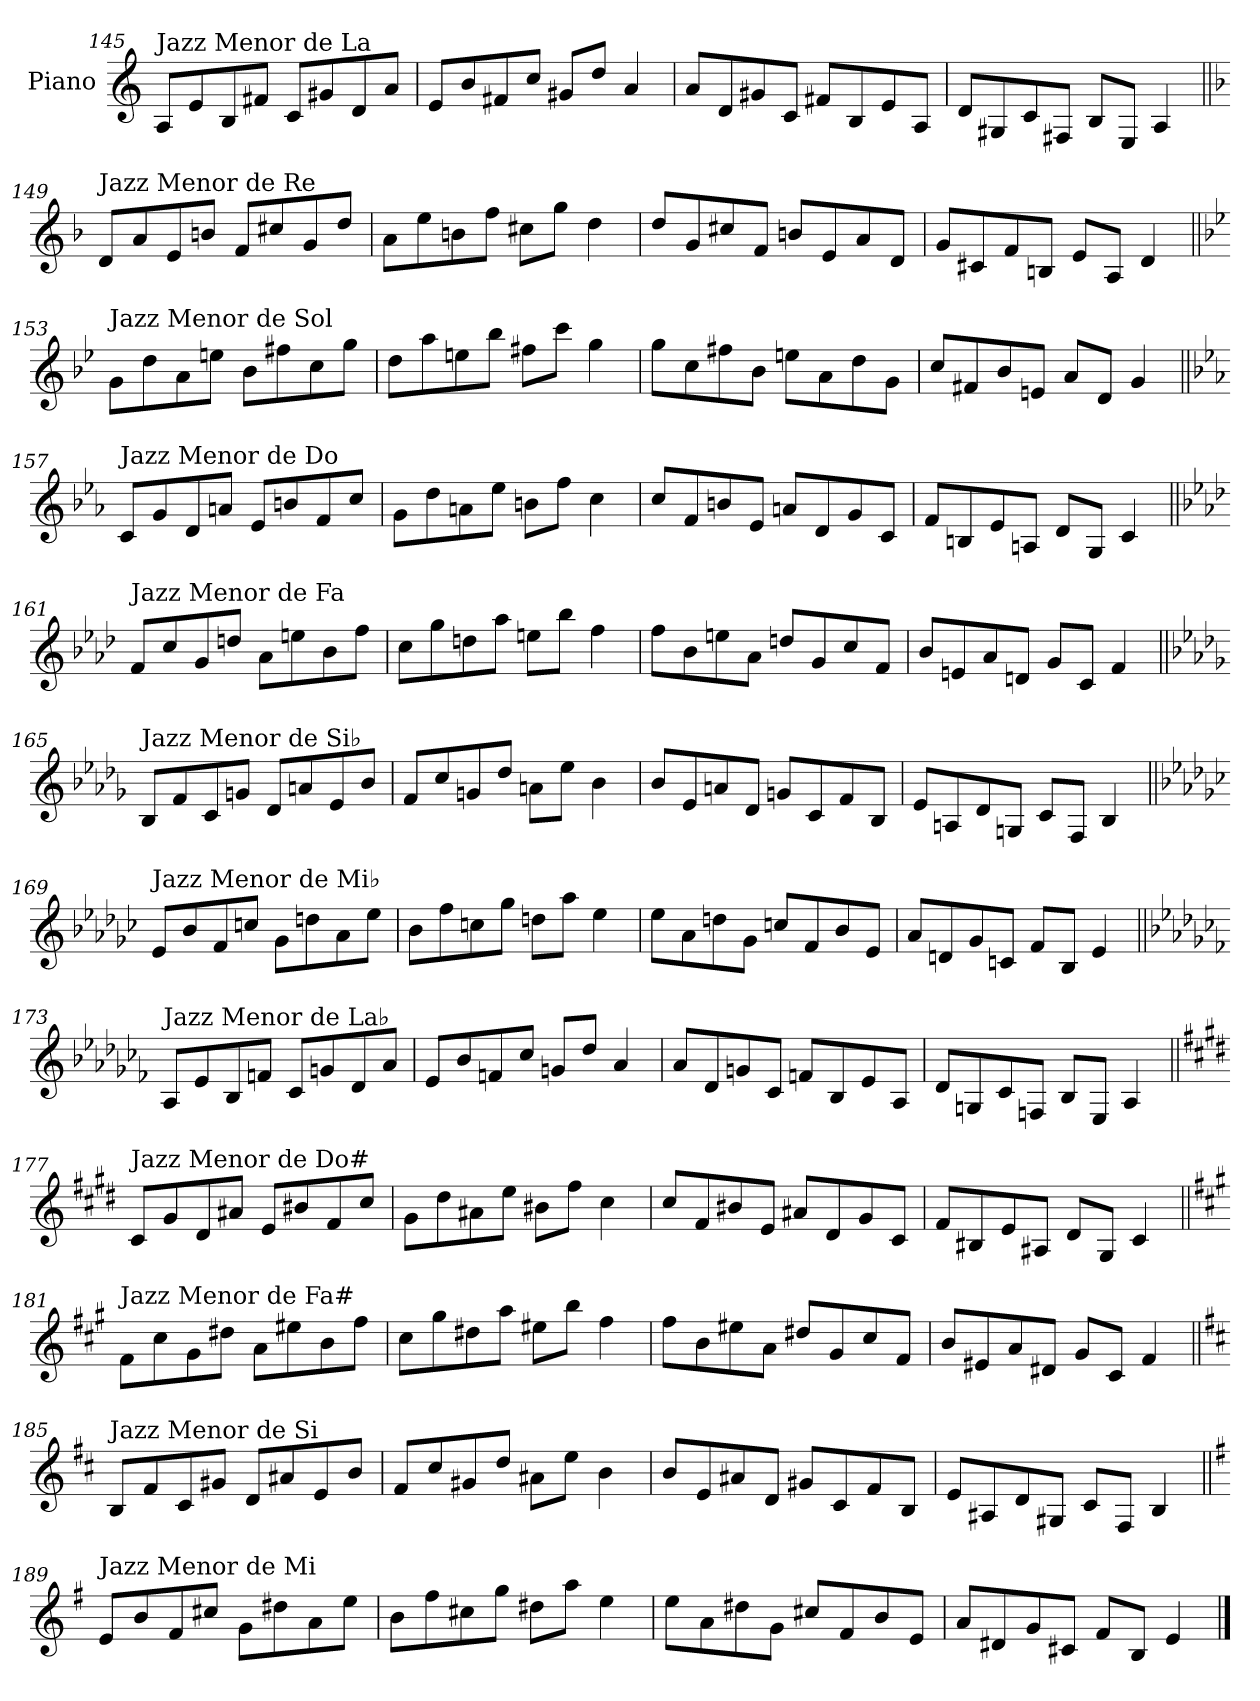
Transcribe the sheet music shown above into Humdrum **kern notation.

**kern
*part1
*staff1
*I"Piano
*I'Pno.
!!LO:PB:g=z
*clefG2
*k[]
=145
!LO:TX:a:t=Jazz Menor de La
8A/L
8e/
8B/
8f#X/J
8c/L
8g#X/
8d/
8a/J
=146
8e/L
8b/
8f#X/
8cc/J
8g#X/L
8dd/J
4a/
=147
8a/L
8d/
8g#X/
8c/J
8f#X/L
8B/
8e/
8A/J
=148
8d/L
8G#X/
8c/
8F#X/J
8B/L
8E/J
4A/
!!LO:LB:g=z
=149||
*k[b-]
!LO:TX:a:t=Jazz Menor de Re
8d/L
8a/
8e/
8bn/J
8f/L
8cc#X/
8g/
8dd/J
=150
8a\L
8ee\
8bn\
8ff\J
8cc#X\L
8gg\J
4dd\
=151
8dd/L
8g/
8cc#X/
8f/J
8bn/L
8e/
8a/
8d/J
=152
8g/L
8c#X/
8f/
8Bn/J
8e/L
8A/J
4d/
!!LO:LB:g=z
=153||
*k[b-e-]
!LO:TX:a:t=Jazz Menor de Sol
8g\L
8dd\
8a\
8een\J
8b-\L
8ff#X\
8cc\
8gg\J
=154
8dd\L
8aa\
8een\
8bb-\J
8ff#X\L
8ccc\J
4gg\
=155
8gg\L
8cc\
8ff#X\
8b-\J
8een\L
8a\
8dd\
8g\J
=156
8cc/L
8f#X/
8b-/
8en/J
8a/L
8d/J
4g/
!!LO:LB:g=z
=157||
*k[b-e-a-]
!LO:TX:a:t=Jazz Menor de Do
8c/L
8g/
8d/
8an/J
8e-/L
8bn/
8f/
8cc/J
=158
8g\L
8dd\
8an\
8ee-\J
8bn\L
8ff\J
4cc\
=159
8cc/L
8f/
8bn/
8e-/J
8an/L
8d/
8g/
8c/J
=160
8f/L
8Bn/
8e-/
8An/J
8d/L
8G/J
4c/
!!LO:LB:g=z
=161||
*k[b-e-a-d-]
!LO:TX:a:t=Jazz Menor de Fa
8f/L
8cc/
8g/
8ddn/J
8a-\L
8een\
8b-\
8ff\J
=162
8cc\L
8gg\
8ddn\
8aa-\J
8een\L
8bb-\J
4ff\
=163
8ff\L
8b-\
8een\
8a-\J
8ddn/L
8g/
8cc/
8f/J
=164
8b-/L
8en/
8a-/
8dn/J
8g/L
8c/J
4f/
!!LO:LB:g=z
=165||
*k[b-e-a-d-g-]
!LO:TX:a:t=Jazz Menor de Si♭
8B-/L
8f/
8c/
8gn/J
8d-/L
8an/
8e-/
8b-/J
=166
8f/L
8cc/
8gn/
8dd-/J
8an\L
8ee-\J
4b-\
=167
8b-/L
8e-/
8an/
8d-/J
8gn/L
8c/
8f/
8B-/J
=168
8e-/L
8An/
8d-/
8Gn/J
8c/L
8F/J
4B-/
!!LO:LB:g=z
=169||
*k[b-e-a-d-g-c-]
!LO:TX:a:t=Jazz Menor de Mi♭
8e-/L
8b-/
8f/
8ccn/J
8g-\L
8ddn\
8a-\
8ee-\J
=170
8b-\L
8ff\
8ccn\
8gg-\J
8ddn\L
8aa-\J
4ee-\
=171
8ee-\L
8a-\
8ddn\
8g-\J
8ccn/L
8f/
8b-/
8e-/J
=172
8a-/L
8dn/
8g-/
8cn/J
8f/L
8B-/J
4e-/
!!LO:LB:g=z
=173||
*k[b-e-a-d-g-c-f-]
!LO:TX:a:t=Jazz Menor de La♭
8A-/L
8e-/
8B-/
8fn/J
8c-/L
8gn/
8d-/
8a-/J
=174
8e-/L
8b-/
8fn/
8cc-/J
8gn/L
8dd-/J
4a-/
=175
8a-/L
8d-/
8gn/
8c-/J
8fn/L
8B-/
8e-/
8A-/J
=176
8d-/L
8Gn/
8c-/
8Fn/J
8B-/L
8E-/J
4A-/
!!LO:LB:g=z
=177||
*k[f#c#g#d#]
!LO:TX:a:t=Jazz Menor de Do#
8c#/L
8g#/
8d#/
8a#X/J
8e/L
8b#X/
8f#/
8cc#/J
=178
8g#\L
8dd#\
8a#X\
8ee\J
8b#X\L
8ff#\J
4cc#\
=179
8cc#/L
8f#/
8b#X/
8e/J
8a#X/L
8d#/
8g#/
8c#/J
=180
8f#/L
8B#X/
8e/
8A#X/J
8d#/L
8G#/J
4c#/
!!LO:LB:g=z
=181||
*k[f#c#g#]
!LO:TX:a:t=Jazz Menor de Fa#
8f#\L
8cc#\
8g#\
8dd#X\J
8a\L
8ee#X\
8b\
8ff#\J
=182
8cc#\L
8gg#\
8dd#X\
8aa\J
8ee#X\L
8bb\J
4ff#\
=183
8ff#\L
8b\
8ee#X\
8a\J
8dd#X/L
8g#/
8cc#/
8f#/J
=184
8b/L
8e#X/
8a/
8d#X/J
8g#/L
8c#/J
4f#/
!!LO:LB:g=z
=185||
*k[f#c#]
!LO:TX:a:t=Jazz Menor de Si
8B/L
8f#/
8c#/
8g#X/J
8d/L
8a#X/
8e/
8b/J
=186
8f#/L
8cc#/
8g#X/
8dd/J
8a#X\L
8ee\J
4b\
=187
8b/L
8e/
8a#X/
8d/J
8g#X/L
8c#/
8f#/
8B/J
=188
8e/L
8A#X/
8d/
8G#X/J
8c#/L
8F#/J
4B/
!!LO:LB:g=z
=189||
*k[f#]
!LO:TX:a:t=Jazz Menor de Mi
8e/L
8b/
8f#/
8cc#X/J
8g\L
8dd#X\
8a\
8ee\J
=190
8b\L
8ff#\
8cc#X\
8gg\J
8dd#X\L
8aa\J
4ee\
=191
8ee\L
8a\
8dd#X\
8g\J
8cc#X/L
8f#/
8b/
8e/J
=192
8a/L
8d#X/
8g/
8c#X/J
8f#/L
8B/J
4e/
==
*-
